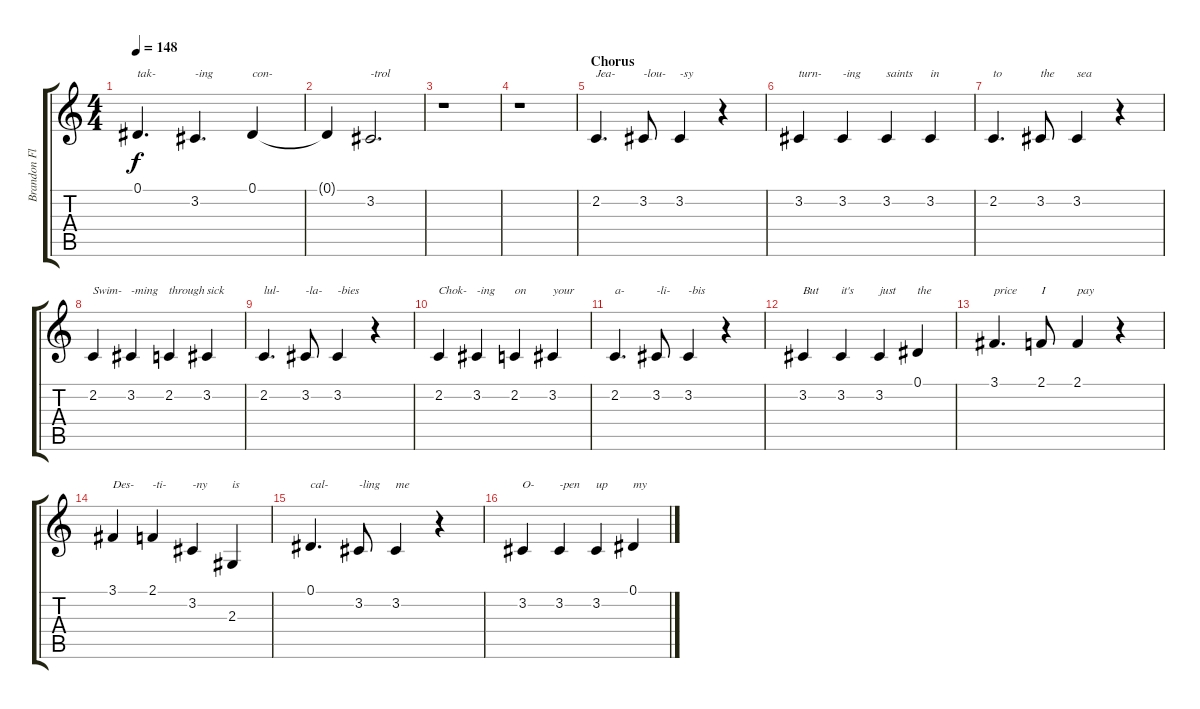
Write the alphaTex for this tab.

\track ("Brandon Flowers - Vocals" "Brandon Fl") {instrument oboe}
\staff {score tabs}
\tuning (Eb4 Bb3 Gb3 Db3 Ab2 Eb2) {hide}
\ts (4 4)
\tempo 148
\clef g2
\ks c
0.1.4{d txt "tak-" dy f} 3.2.4{d txt "-ing"} 0.1.4{txt "con-"} |
0.1{t}.4 3.2.2{d txt "-trol"} |
r.1 |
r.1 |
\section ("" "Chorus")
2.2.4{d txt "Jea-"} 3.2.8{txt "-lou-"} 3.2.4{txt "-sy"} r.4 |
3.2.4{txt "turn-"} 3.2.4{txt "-ing"} 3.2.4{txt "saints"} 3.2.4{txt "in"} |
2.2.4{d txt "to"} 3.2.8{txt "the"} 3.2.4{txt "sea"} r.4 |
2.2.4{txt "Swim-"} 3.2.4{txt "-ming"} 2.2.4{txt "through"} 3.2.4{txt "sick"} |
2.2.4{d txt "lul-"} 3.2.8{txt "-la-"} 3.2.4{txt "-bies"} r.4 |
2.2.4{txt "Chok-"} 3.2.4{txt "-ing"} 2.2.4{txt "on"} 3.2.4{txt "your"} |
2.2.4{d txt "a-"} 3.2.8{txt "-li-"} 3.2.4{txt "-bis"} r.4 |
3.2.4{txt "But"} 3.2.4{txt "it's"} 3.2.4{txt "just"} 0.1.4{txt "the"} |
3.1.4{d txt "price"} 2.1.8{txt "I"} 2.1.4{txt "pay"} r.4 |
3.1.4{txt "Des-"} 2.1.4{txt "-ti-"} 3.2.4{txt "-ny"} 2.3.4{txt "is"} |
0.1.4{d txt "cal-"} 3.2.8{txt "-ling"} 3.2.4{txt "me"} r.4 |
3.2.4{txt "O-"} 3.2.4{txt "-pen"} 3.2.4{txt "up"} 0.1.4{txt "my"}
